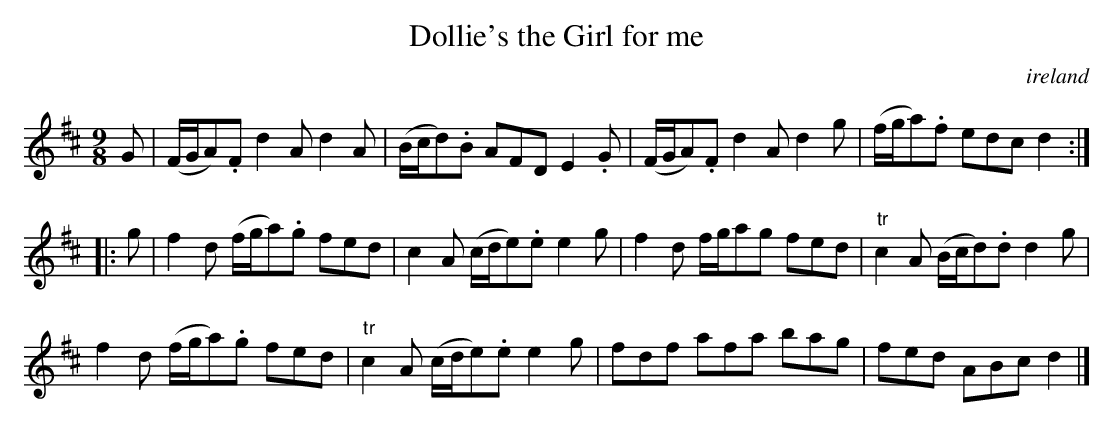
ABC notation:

X:1
T:Dollie's the Girl for me
O:ireland
M:9/8
K:D
G|\
(F/G/A).F d2A d2A| (B/c/d).B AFD E2.G|\
(F/G/A).F d2A d2g| (f/g/a).f edc d2::
g|\
f2d (f/g/a).g fed| c2A (c/d/e).e e2g|\
f2d f/g/ag fed| "tr"c2A (B/c/d).d d2g|
f2d (f/g/a).g fed| "tr"c2A (c/d/e).e e2g|\
fdf afa bag| fed ABc d2|]
